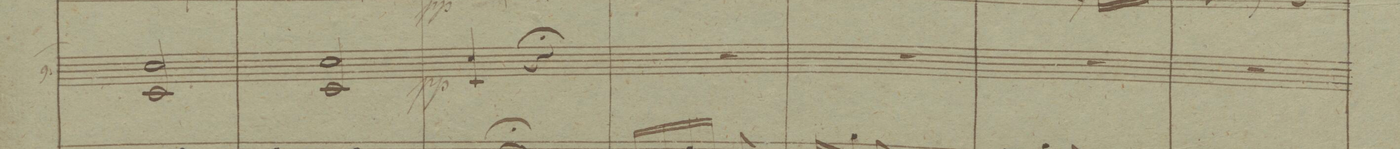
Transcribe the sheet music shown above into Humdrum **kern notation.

**kern	**dynam
*I"Corni in F.	*
*clefG2	*
*k[b-]	*
*M2/4	*
2F/ 2f]	.
=37	=37
2F/ 2f	.
=38	=38
4F/ 4f	pp
4r;	.
=39	=39
2r	.
=40	=40
2r	.
=41	=41
2r	.
=42	=42
2r	.
=43	=43
*-	*-
